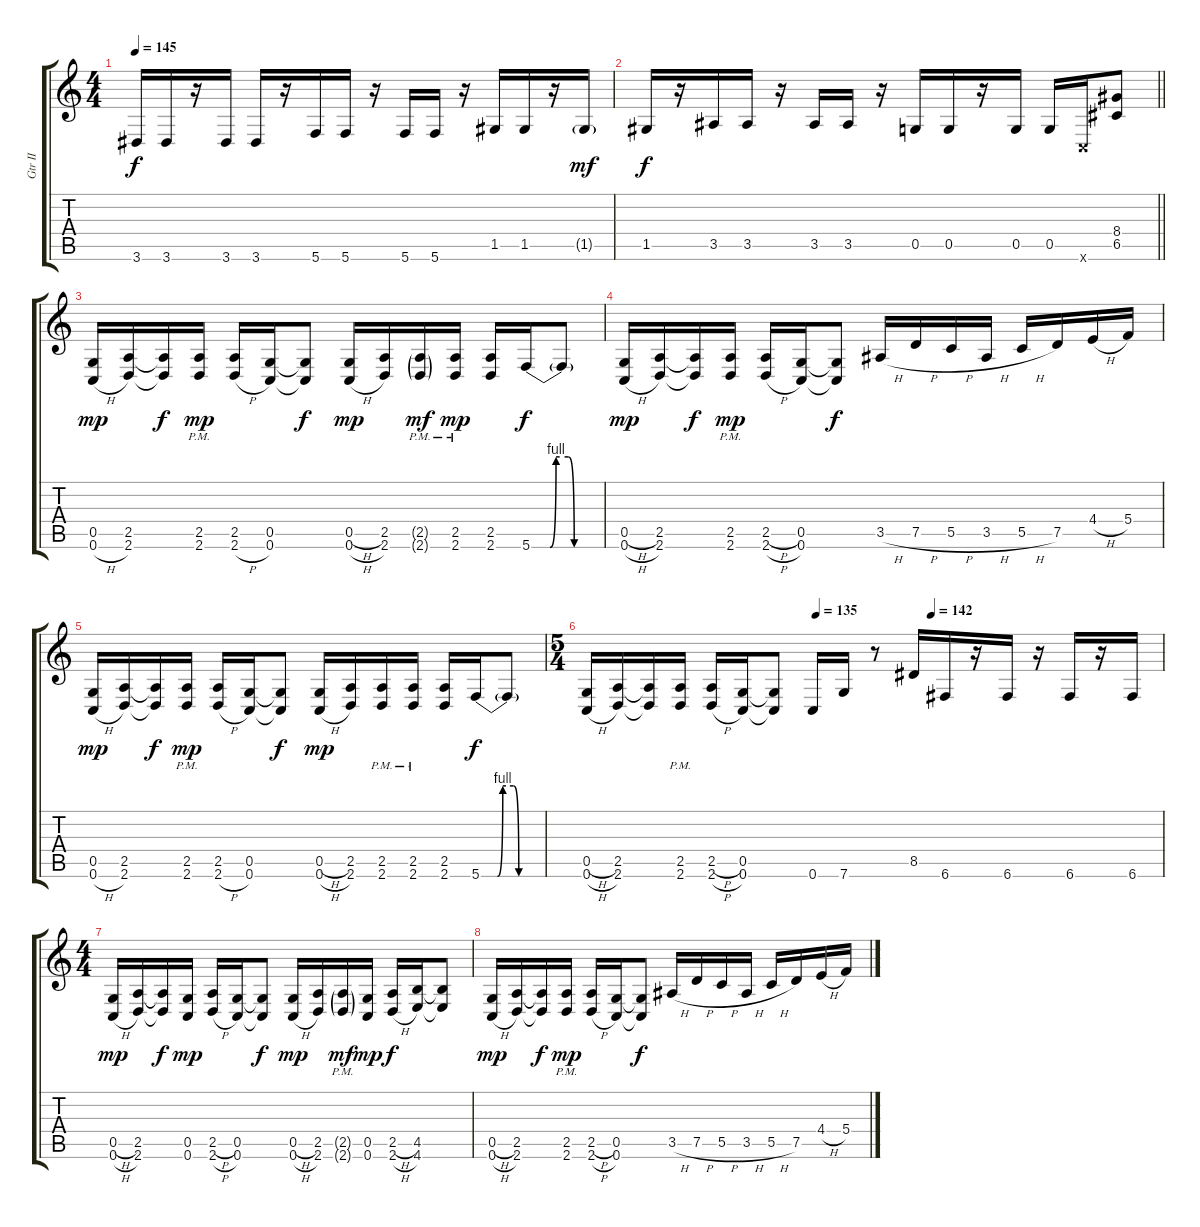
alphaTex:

\track ("Gtr II" "Gtr II") {instrument overdrivenguitar}
\staff {score tabs}
\tuning (D4 A3 F3 C3 G2 C2) {hide}
\ts (4 4)
\tempo 145
\clef g2
\ks c
3.6.16{dy f} 3.6.16 r.16 3.6.16 3.6.16 r.16 5.6.16 5.6.16 r.16 5.6.16 5.6.16 r.16 1.5.16 1.5.16 r.16 1.5{g}.16{dy mf} |
\barLineRight lightlight
1.5.16{dy f} r.16 3.5.16 3.5.16 r.16 3.5.16 3.5.16 r.16 0.5.16 0.5.16 r.16 0.5.16 0.5.16 0.6{x}.16 (8.4 6.5).8 |
(0.5 0.6{h}).16{dy mp volume 13} (2.5 2.6).16 (2.5{t} 2.6{t}).16{dy f} (2.5{pm} 2.6{pm}).16{dy mp} (2.5 2.6{h}).16 (0.5 0.6).16 (0.5{t} 0.6{t}).8{dy f} (0.5{h} 0.6{h}).16{dy mp} (2.5 2.6).16 (2.5{g pm} 2.6{g pm}).16{dy mf} (2.5{pm} 2.6{pm}).16{dy mp} (2.5 2.6).16 5.6{be (custom 0 0 15 0 20 4 23 4 30 4 35 0 45 0 60 0)}.16{dy f} 5.6{t}.8 |
(0.5{h} 0.6{h}).16{dy mp} (2.5 2.6).16 (2.5{t} 2.6{t}).16{dy f} (2.5{pm} 2.6{pm}).16{dy mp} (2.5{h} 2.6{h}).16 (0.5 0.6).16 (0.5{t} 0.6{t}).8{dy f} 3.5{h}.16 7.5{h}.16 5.5{h}.16 3.5{h}.16 5.5{h}.16 7.5.16 4.4{h}.16 5.4.16 |
(0.5 0.6{h}).16{dy mp} (2.5 2.6).16 (2.5{t} 2.6{t}).16{dy f} (2.5{pm} 2.6{pm}).16{dy mp} (2.5 2.6{h}).16 (0.5 0.6).16 (0.5{t} 0.6{t}).8{dy f} (0.5{h} 0.6{h}).16{dy mp} (2.5 2.6).16 (2.5{pm} 2.6{pm}).16 (2.5{pm} 2.6{pm}).16 (2.5 2.6).16 5.6{be (custom 0 0 15 0 20 4 23 4 30 4 35 0 45 0 60 0)}.16{dy f} 5.6{t}.8 |
\ts (5 4)
\tempo (135 0.4)
\tempo (142 0.6)
(0.5{h} 0.6{h}).16 (2.5 2.6).16 (2.5{t} 2.6{t}).16 (2.5{pm} 2.6{pm}).16 (2.5{h} 2.6{h}).16 (0.5 0.6).16 (0.5{t} 0.6{t}).8 0.6.16 7.6.16 r.8 8.5.16 6.6.16 r.16 6.6.16 r.16 6.6.16 r.16 6.6.16 |
\ts (4 4)
(0.5{h} 0.6{h}).16{dy mp} (2.5 2.6).16 (2.5{t} 2.6{t}).16{dy f} (0.5 0.6).16{dy mp} (2.5{h} 2.6{h}).16 (0.5 0.6).16 (0.5{t} 0.6{t}).8{dy f} (0.5{h} 0.6{h}).16{dy mp} (2.5 2.6).16 (2.5{g pm} 2.6{g pm}).16{dy mf} (0.5 0.6).16{dy mp} (2.5{h} 2.6{h}).16{dy f} (4.5 4.6).16 (4.5{t} 4.6{t}).8 |
(0.5{h} 0.6{h}).16{dy mp} (2.5 2.6).16 (2.5{t} 2.6{t}).16{dy f} (2.5{pm} 2.6{pm}).16{dy mp} (2.5{h} 2.6{h}).16 (0.5 0.6).16 (0.5{t} 0.6{t}).8{dy f} 3.5{h}.16 7.5{h}.16 5.5{h}.16 3.5{h}.16 5.5{h}.16 7.5.16 4.4{h}.16 5.4.16
